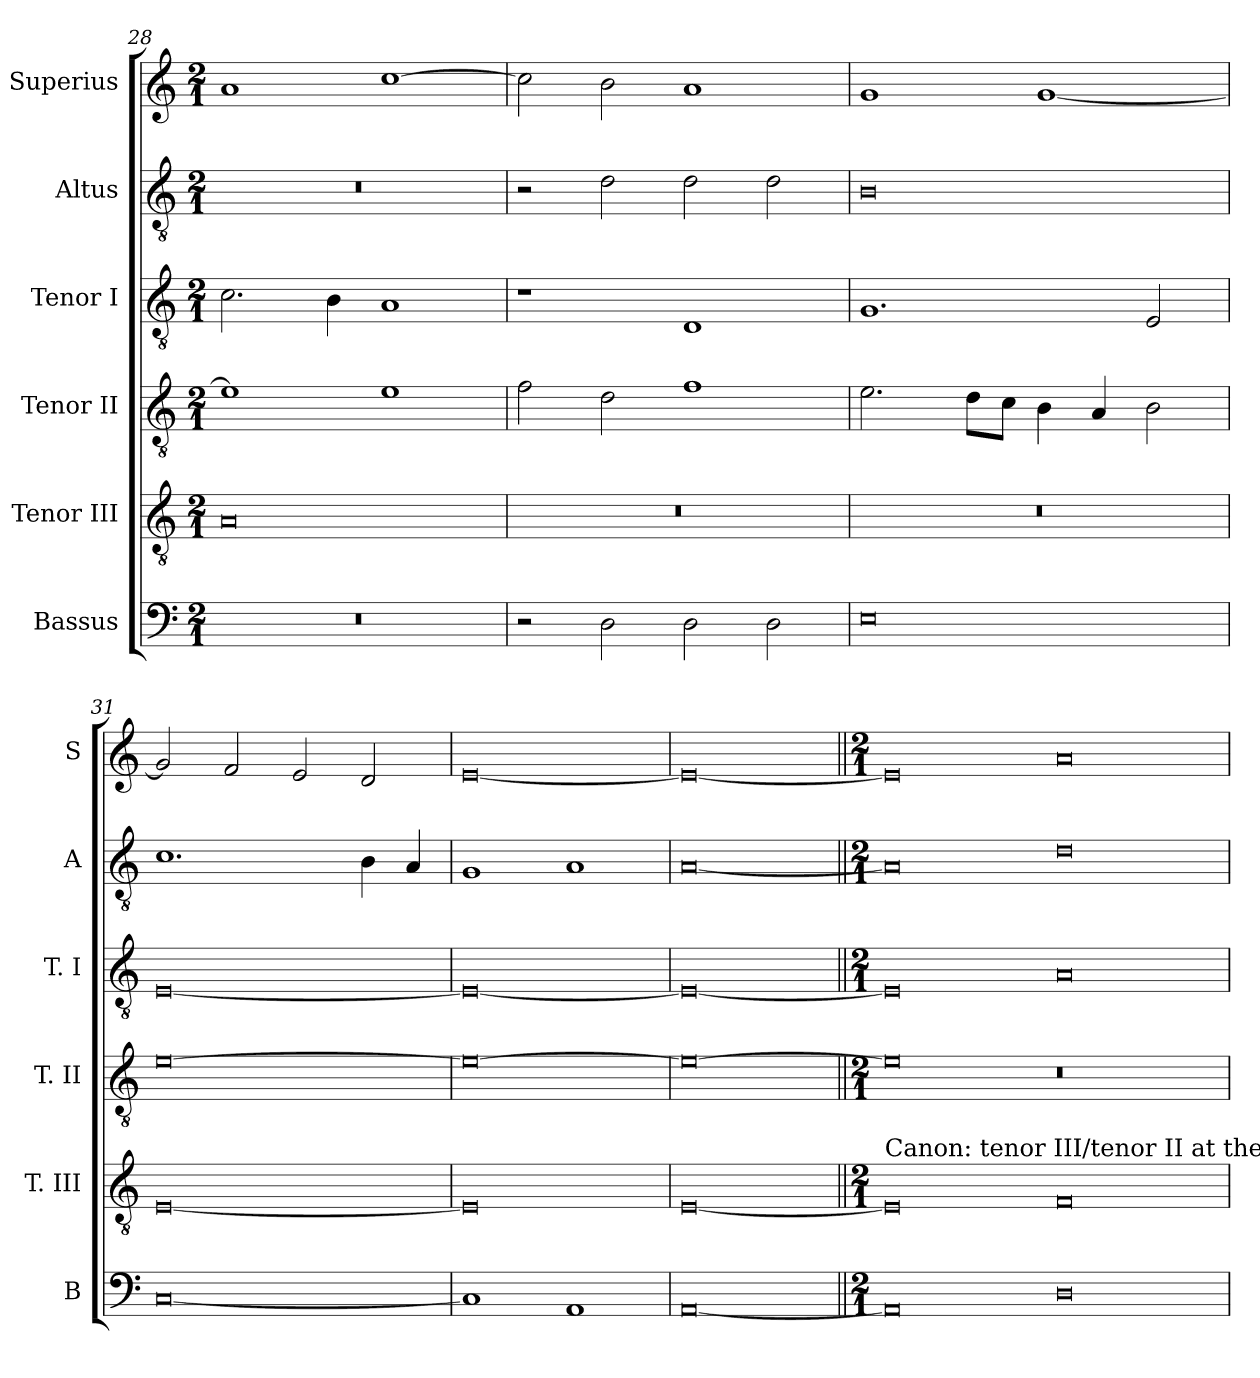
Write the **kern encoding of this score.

**kern	**kern	**kern	**kern	**kern	**kern
*part6	*part5	*part4	*part3	*part2	*part1
*staff6	*staff5	*staff4	*staff3	*staff2	*staff1
*I"Bassus	*I"Tenor III	*I"Tenor II	*I"Tenor I	*I"Altus	*I"Superius
*I'B	*I'T. III	*I'T. II	*I'T. I	*I'A	*I'S
*clefF4	*clefGv2	*clefGv2	*clefGv2	*clefGv2	*clefG2
*k[]	*k[]	*k[]	*k[]	*k[]	*k[]
*C:	*C:	*C:	*C:	*C:	*C:
*M2/1	*M2/1	*M2/1	*M2/1	*M2/1	*M2/1
=28	=28	=28	=28	=28	=28
0r	0A	1e]	2.c	0r	1a
.	.	.	4B	.	.
.	.	1e	1A	.	[1cc
=29	=29	=29	=29	=29	=29
2r	0r	2f	1r	2r	2cc]
2D	.	2d	.	2d	2b
2D	.	1f	1D	2d	1a
2D	.	.	.	2d	.
=30	=30	=30	=30	=30	=30
0E	0r	2.e	1.G	0B	1g
.	.	8dL	.	.	.
.	.	8cJ	.	.	.
.	.	4B	.	.	[1g
.	.	4A	.	.	.
.	.	2B	2E	.	.
=31	=31	=31	=31	=31	=31
[0C	[0E	[0e	[0E	1.c	2g]
.	.	.	.	.	2f
.	.	.	.	.	2e
.	.	.	.	4B	2d
.	.	.	.	4A	.
=32	=32	=32	=32	=32	=32
1C]	0E]	0e_	0E_	1G	[0e
1AA	.	.	.	1A	.
=33	=33	=33	=33	=33	=33
[0AA	[0E	0e_	0E_	[0A	0e_
=34||	=34||	=34||	=34||	=34||	=34||
*M2/1	*M2/1	*M2/1	*M2/1	*M2/1	*M2/1
!	!LO:TX:a:t=Canon&colon; tenor III/tenor II at the fifth	!	!	!	!
0AA]	0E]	0e]	0E]	0A]	0e]
0D	0F	0r	0A	0d	0a
=	=	=	=	=	=
*-	*-	*-	*-	*-	*-
